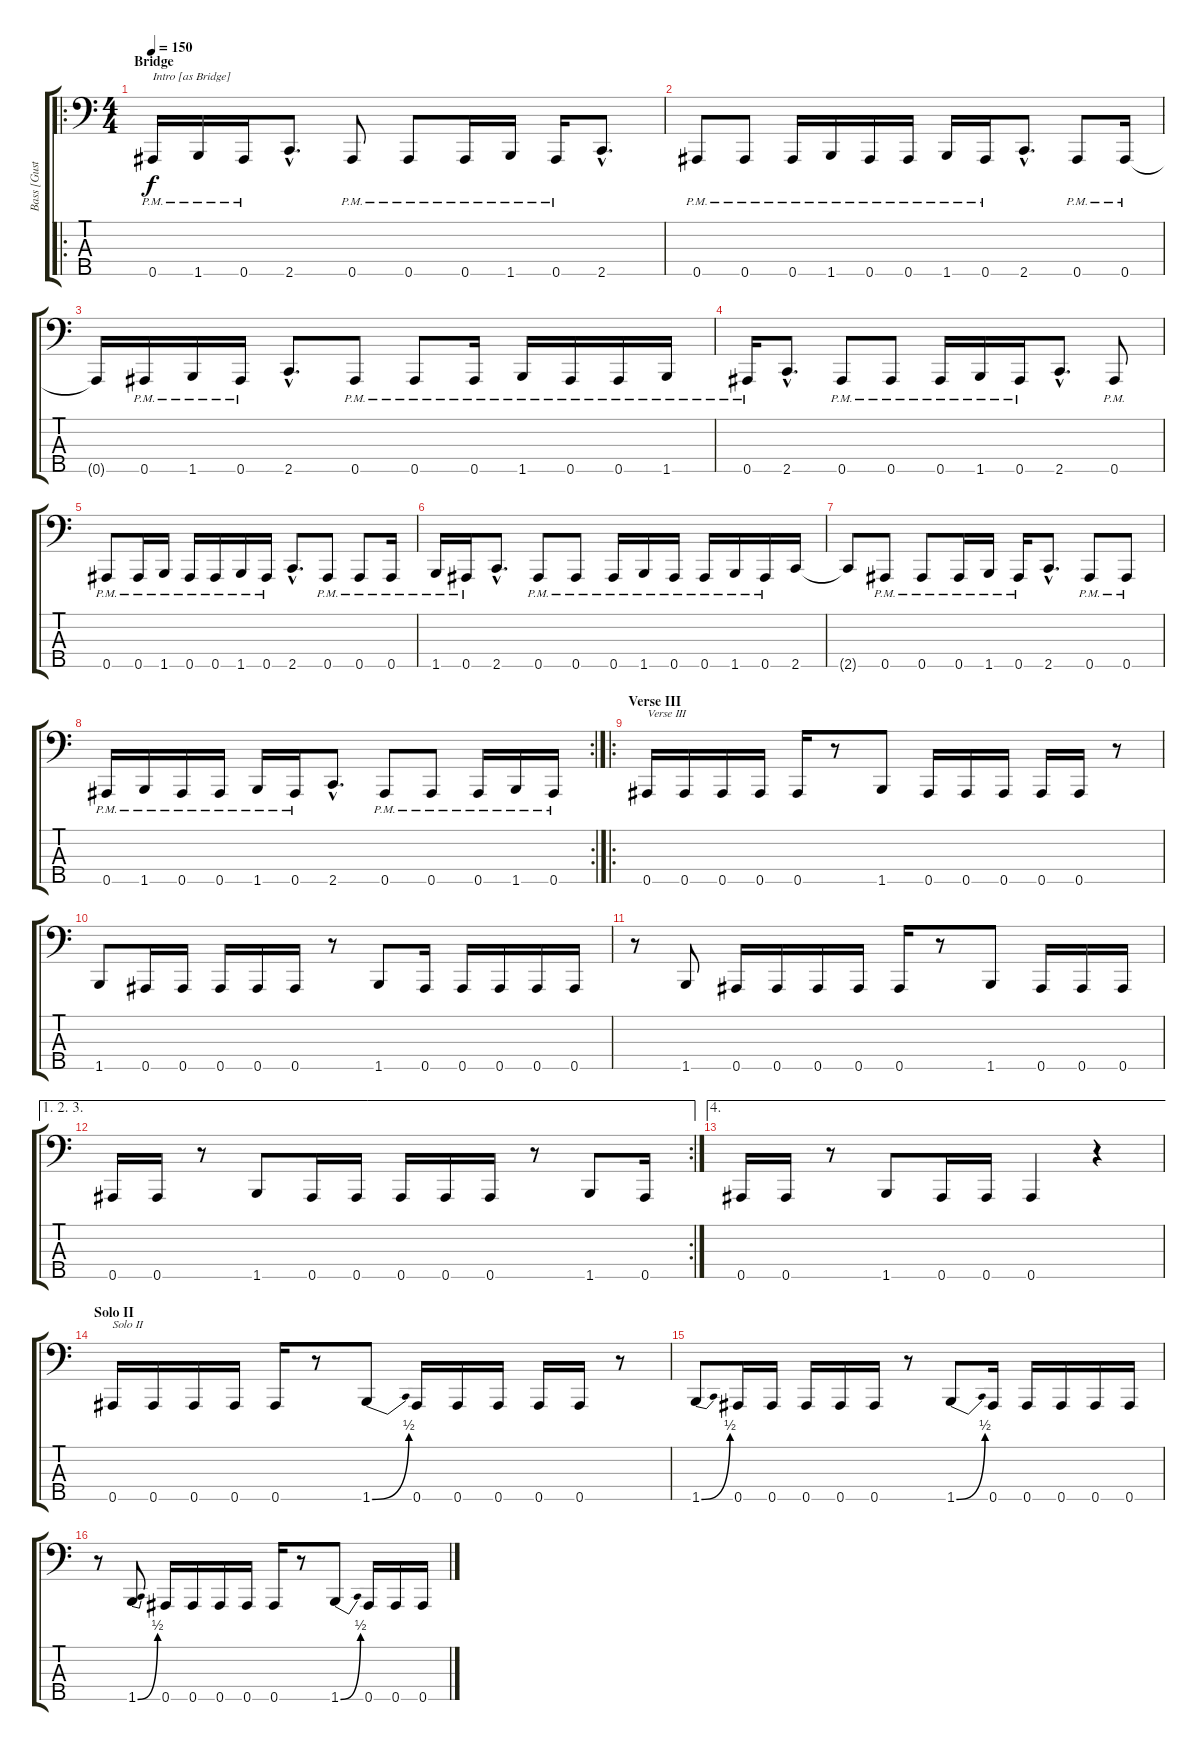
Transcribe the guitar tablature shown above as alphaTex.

\track ("Bass [Gustaf Hielm]" "Bass [Gust") {instrument electricbasspick}
\staff {score tabs}
\tuning (Gb2 Db2 Ab1 Eb1 Bb0) {hide}
\ro
\ts (4 4)
\section ("" "Bridge")
\tempo 150
\clef f4
\ks c
0.5{pm}.16{txt "Intro [as Bridge]" dy f} 1.5{pm}.16 0.5{pm}.16 2.5{hac}.8{d} 0.5{pm}.8 0.5{pm}.8 0.5{pm}.16 1.5{pm}.16 0.5{pm}.16 2.5{hac}.8{d} |
0.5{pm}.8 0.5{pm}.8 0.5{pm}.16 1.5{pm}.16 0.5{pm}.16 0.5{pm}.16 1.5{pm}.16 0.5{pm}.16 2.5{hac}.8{d} 0.5{pm}.8 0.5{pm}.16 |
0.5{t}.16 0.5{pm}.16 1.5{pm}.16 0.5{pm}.16 2.5{hac}.8{d} 0.5{pm}.8 0.5{pm}.8 0.5{pm}.16 1.5{pm}.16 0.5{pm}.16 0.5{pm}.16 1.5{pm}.16 |
0.5{pm}.16 2.5{hac}.8{d} 0.5{pm}.8 0.5{pm}.8 0.5{pm}.16 1.5{pm}.16 0.5{pm}.16 2.5{hac}.8{d} 0.5{pm}.8 |
0.5{pm}.8 0.5{pm}.16 1.5{pm}.16 0.5{pm}.16 0.5{pm}.16 1.5{pm}.16 0.5{pm}.16 2.5{hac}.8{d} 0.5{pm}.8 0.5{pm}.8 0.5{pm}.16 |
1.5{pm}.16 0.5{pm}.16 2.5{hac}.8{d} 0.5{pm}.8 0.5{pm}.8 0.5{pm}.16 1.5{pm}.16 0.5{pm}.16 0.5{pm}.16 1.5{pm}.16 0.5{pm}.16 2.5.16 |
2.5{t}.8 0.5{pm}.8 0.5{pm}.8 0.5{pm}.16 1.5{pm}.16 0.5{pm}.16 2.5{hac}.8{d} 0.5{pm}.8 0.5{pm}.8 |
\rc 2
0.5{pm}.16 1.5{pm}.16 0.5{pm}.16 0.5{pm}.16 1.5{pm}.16 0.5{pm}.16 2.5{hac}.8{d} 0.5{pm}.8 0.5{pm}.8 0.5{pm}.16 1.5{pm}.16 0.5{pm}.16 |
\ro
\section ("" "Verse III")
0.5.16{txt "Verse III"} 0.5.16 0.5.16 0.5.16 0.5.16 r.8 1.5.8 0.5.16 0.5.16 0.5.16 0.5.16 0.5.16 r.8 |
1.5.8 0.5.16 0.5.16 0.5.16 0.5.16 0.5.16 r.8 1.5.8 0.5.16 0.5.16 0.5.16 0.5.16 0.5.16 |
r.8 1.5.8 0.5.16 0.5.16 0.5.16 0.5.16 0.5.16 r.8 1.5.8 0.5.16 0.5.16 0.5.16 |
\ae (1 2 3)
\rc 2
0.5.16 0.5.16 r.8 1.5.8 0.5.16 0.5.16 0.5.16 0.5.16 0.5.16 r.8 1.5.8 0.5.16 |
\ae 4
0.5.16 0.5.16 r.8 1.5.8 0.5.16 0.5.16 0.5.4 r.4 |
\section ("" "Solo II")
0.5.16{txt "Solo II"} 0.5.16 0.5.16 0.5.16 0.5.16 r.8 1.5{be (bend 0 0 60 2)}.8 0.5.16 0.5.16 0.5.16 0.5.16 0.5.16 r.8 |
1.5{be (bend 0 0 60 2)}.8 0.5.16 0.5.16 0.5.16 0.5.16 0.5.16 r.8 1.5{be (bend 0 0 60 2)}.8 0.5.16 0.5.16 0.5.16 0.5.16 0.5.16 |
r.8 1.5{be (bend 0 0 60 2)}.8 0.5.16 0.5.16 0.5.16 0.5.16 0.5.16 r.8 1.5{be (bend 0 0 60 2)}.8 0.5.16 0.5.16 0.5.16
